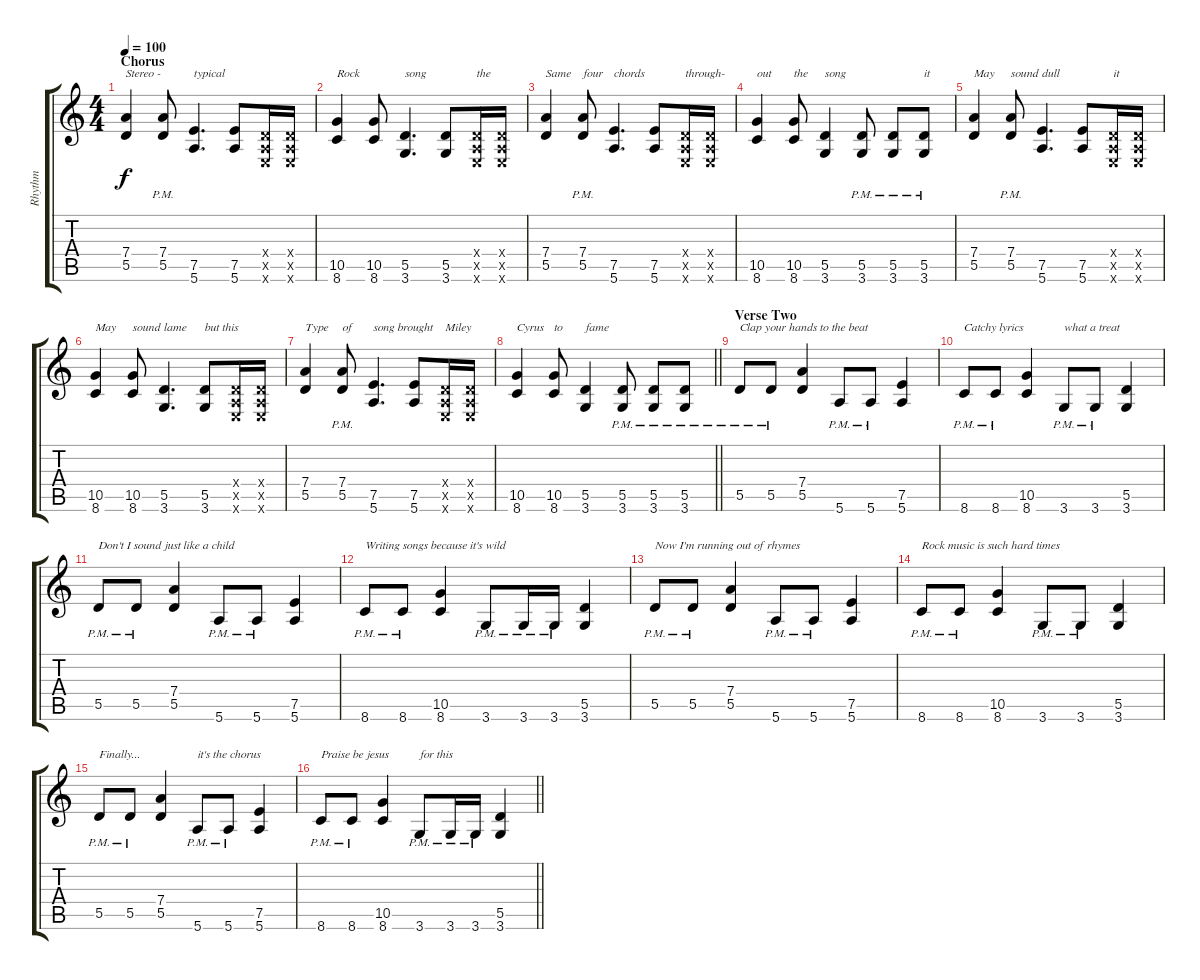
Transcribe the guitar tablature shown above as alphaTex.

\track ("Rhythm" "Rhythm") {instrument overdrivenguitar}
\staff {score tabs}
\tuning (E4 B3 G3 D3 A2 E2) {hide}
\ts (4 4)
\section ("" "Chorus")
\tempo 100
\clef g2
\ks c
(7.4 5.5).4{txt "Stereo -" dy f} (7.4{pm} 5.5{pm}).8 (7.5 5.6).4{d txt "typical"} (7.5 5.6).8 (0.4{x} 0.5{x} 0.6{x}).16 (0.4{x} 0.5{x} 0.6{x}).16 |
(10.5 8.6).4{txt "Rock"} (10.5 8.6).8 (5.5 3.6).4{d txt "song"} (5.5 3.6).8 (0.4{x} 0.5{x} 0.6{x}).16{txt "the"} (0.4{x} 0.5{x} 0.6{x}).16 |
(7.4 5.5).4{txt "Same"} (7.4{pm} 5.5{pm}).8{txt "four"} (7.5 5.6).4{d txt "chords"} (7.5 5.6).8 (0.4{x} 0.5{x} 0.6{x}).16{txt "through-"} (0.4{x} 0.5{x} 0.6{x}).16 |
(10.5 8.6).4{txt "out"} (10.5 8.6).8{txt "the"} (5.5 3.6).4{txt "song"} (5.5{pm} 3.6{pm}).8 (5.5{pm} 3.6{pm}).8 (5.5{pm} 3.6{pm}).8{txt "it"} |
(7.4 5.5).4{txt "May"} (7.4{pm} 5.5{pm}).8{txt "sound"} (7.5 5.6).4{d txt "dull"} (7.5 5.6).8 (0.4{x} 0.5{x} 0.6{x}).16{txt "it"} (0.4{x} 0.5{x} 0.6{x}).16 |
(10.5 8.6).4{txt "May"} (10.5 8.6).8{txt "sound"} (5.5 3.6).4{d txt "lame"} (5.5 3.6).8{txt "but this"} (0.4{x} 0.5{x} 0.6{x}).16 (0.4{x} 0.5{x} 0.6{x}).16 |
(7.4 5.5).4{txt "Type"} (7.4{pm} 5.5{pm}).8{txt "of"} (7.5 5.6).4{d txt "song brought"} (7.5 5.6).8 (0.4{x} 0.5{x} 0.6{x}).16{txt "Miley"} (0.4{x} 0.5{x} 0.6{x}).16 |
\barLineRight lightlight
(10.5 8.6).4{txt "Cyrus"} (10.5 8.6).8{txt "to"} (5.5 3.6).4{txt "fame"} (5.5{pm} 3.6{pm}).8 (5.5{pm} 3.6{pm}).8 (5.5{pm} 3.6{pm}).8 |
\section ("" "Verse Two")
5.5{pm}.8{txt "Clap your hands to the beat"} 5.5{pm}.8 (7.4 5.5).4 5.6{pm}.8 5.6{pm}.8 (7.5 5.6).4 |
8.6{pm}.8{txt "Catchy lyrics"} 8.6{pm}.8 (10.5 8.6).4 3.6{pm}.8{txt "what a treat"} 3.6{pm}.8 (5.5 3.6).4 |
5.5{pm}.8{txt "Don't I sound just like a child"} 5.5{pm}.8 (7.4 5.5).4 5.6{pm}.8 5.6{pm}.8 (7.5 5.6).4 |
8.6{pm}.8{txt "Writing songs because it's wild"} 8.6{pm}.8 (10.5 8.6).4 3.6{pm}.8 3.6{pm}.16 3.6{pm}.16 (5.5 3.6).4 |
5.5{pm}.8{txt "Now I'm running out of rhymes"} 5.5{pm}.8 (7.4 5.5).4 5.6{pm}.8 5.6{pm}.8 (7.5 5.6).4 |
8.6{pm}.8{txt "Rock music is such hard times"} 8.6{pm}.8 (10.5 8.6).4 3.6{pm}.8 3.6{pm}.8 (5.5 3.6).4 |
5.5{pm}.8{txt "Finally..."} 5.5{pm}.8 (7.4 5.5).4 5.6{pm}.8{txt "it's the chorus"} 5.6{pm}.8 (7.5 5.6).4 |
\barLineRight lightlight
8.6{pm}.8{txt "Praise be jesus"} 8.6{pm}.8 (10.5 8.6).4 3.6{pm}.8{txt "for this"} 3.6{pm}.16 3.6{pm}.16 (5.5 3.6).4
